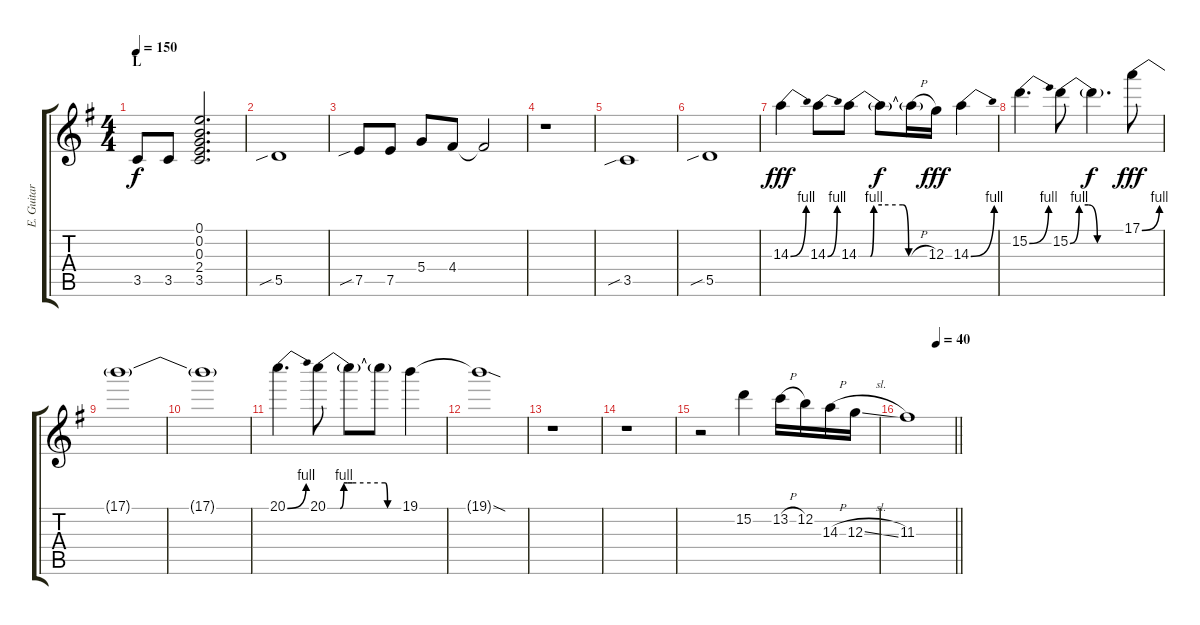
\track ("E. Guitar IV" "E. Guitar ") {instrument overdrivenguitar}
\staff {score tabs}
\tuning (E4 B3 G3 D3 A2 E2) {hide}
\ts (4 4)
\section ("" "L")
\tempo 150
\clef g2
\ks g
3.5.8{dy f} 3.5.8 (0.1 0.2 0.3 2.4 3.5).2{d} |
5.5{sib}.1 |
7.5{sib}.8 7.5.8 5.4.8 4.4.8 4.4{t}.2 |
r.1 |
3.5{sib}.1 |
5.5{sib}.1 |
14.3{be (bend 0 0 60 4)}.4{dy fff} 14.3{be (bend 0 0 60 4)}.8 14.3{be (custom 0 0 10 0 13 4 20 4 38 4 43 0 60 0)}.8 14.3{t}.8{dy f} 14.3{h t}.16 12.3.16{dy fff} 14.3{be (bend 0 0 60 4)}.4 |
15.2{be (bend 0 0 60 4)}.4{d} 15.2{be (custom 0 0 10 4 20 4 30 0 60 0)}.8 15.2{t}.4{d dy f} 17.1{be (bend 0 0 60 4)}.8{dy fff} |
17.1{t}.1 |
17.1{t}.1 |
20.1{be (bend 0 0 60 4)}.4{d} 20.1{be (custom 0 0 10 0 13 4 16 4 20 4 46 4 48 0 60 0)}.8 20.1{t}.8 20.1{t}.8 19.1.4 |
19.1{sod t}.1 |
r.1 |
r.1 |
r.2 15.2.4 13.2{h}.16 12.2.16 14.3{h}.16 12.3{sl}.16 |
\tempo (40 0.625)
\barLineRight lightlight
11.3.1
